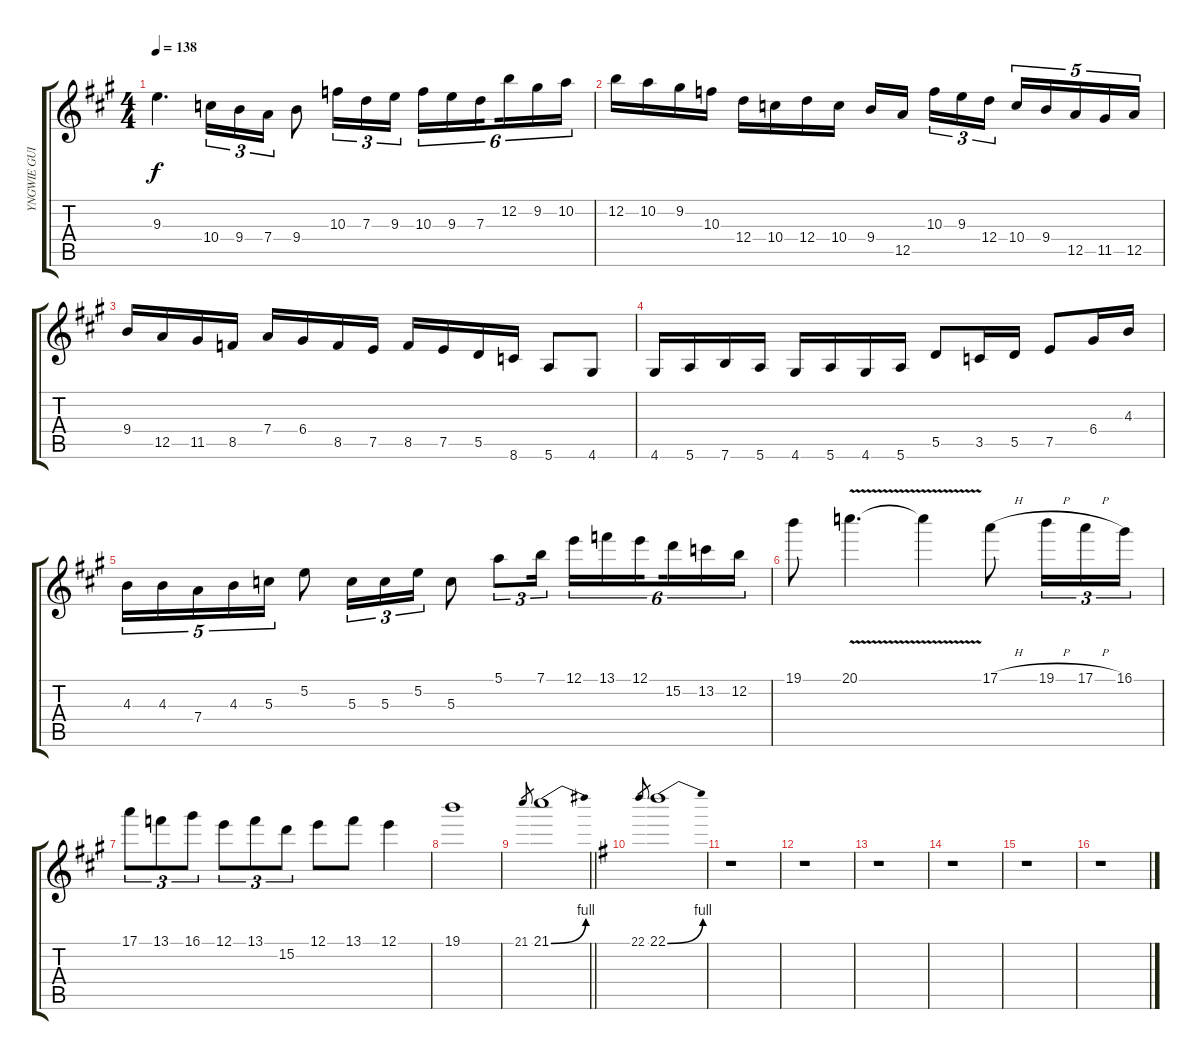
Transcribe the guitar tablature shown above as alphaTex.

\track ("YNGWIE GUITAR 1" "YNGWIE GUI") {instrument acousticguitarsteel}
\staff {score tabs}
\tuning (E4 B3 G3 D3 A2 E2) {hide}
\ts (4 4)
\tempo 138
\clef g2
\ks f#minor
9.3.4{d dy f} 10.4.16{tu (3 2)} 9.4.16{tu (3 2)} 7.4.16{tu (3 2)} 9.4.8 10.3.16{tu (3 2)} 7.3.16{tu (3 2)} 9.3.16{tu (3 2)} 10.3.16{tu (6 4)} 9.3.16{tu (6 4)} 7.3.16{tu (6 4) beam splitsecondary} 12.2.16{tu (6 4)} 9.2.16{tu (6 4)} 10.2.16{tu (6 4)} |
12.2.16 10.2.16 9.2.16 10.3.16 12.4.16 10.4.16 12.4.16 10.4.16 9.4.16 12.5.16{beam splitsecondary} 10.3.16{tu (3 2)} 9.3.16{tu (3 2)} 12.4.16{tu (3 2)} 10.4.16{tu (5 4)} 9.4.16{tu (5 4)} 12.5.16{tu (5 4)} 11.5.16{tu (5 4)} 12.5.16{tu (5 4)} |
9.4.16 12.5.16 11.5.16 8.5.16 7.4.16 6.4.16 8.5.16 7.5.16 8.5.16 7.5.16 5.5.16 8.6.16 5.6.8 4.6.8 |
4.6.16 5.6.16 7.6.16 5.6.16 4.6.16 5.6.16 4.6.16 5.6.16 5.5.8 3.5.16 5.5.16 7.5.8 6.4.16 4.3.16 |
4.3.16{tu (5 4)} 4.3.16{tu (5 4)} 7.4.16{tu (5 4)} 4.3.16{tu (5 4)} 5.3.16{tu (5 4)} 5.2.8 5.3.16{tu (3 2)} 5.3.16{tu (3 2)} 5.2.16{tu (3 2)} 5.3.8 5.1.8{tu (3 2)} 7.1.16{tu (3 2)} 12.1.16{tu (6 4)} 13.1.16{tu (6 4)} 12.1.16{tu (6 4) beam splitsecondary} 15.2.16{tu (6 4)} 13.2.16{tu (6 4)} 12.2.16{tu (6 4)} |
19.1.8 20.1{v}.4{d} 20.1{t}.4 17.1{h}.8 19.1{h}.16{tu (3 2)} 17.1{h}.16{tu (3 2)} 16.1.16{tu (3 2)} |
17.1.8{tu (3 2)} 13.1.8{tu (3 2)} 16.1.8{tu (3 2)} 12.1.8{tu (3 2)} 13.1.8{tu (3 2)} 15.2.8{tu (3 2)} 12.1.8 13.1.8 12.1.4 |
19.1.1 |
\barLineRight lightlight
21.1.8{gr} 21.1{be (bend 0 0 60 4)}.1 |
\ks eminor
22.1.8{gr} 22.1{be (bend 0 0 60 4)}.1 |
r.1 |
r.1 |
r.1 |
r.1 |
r.1 |
r.1
